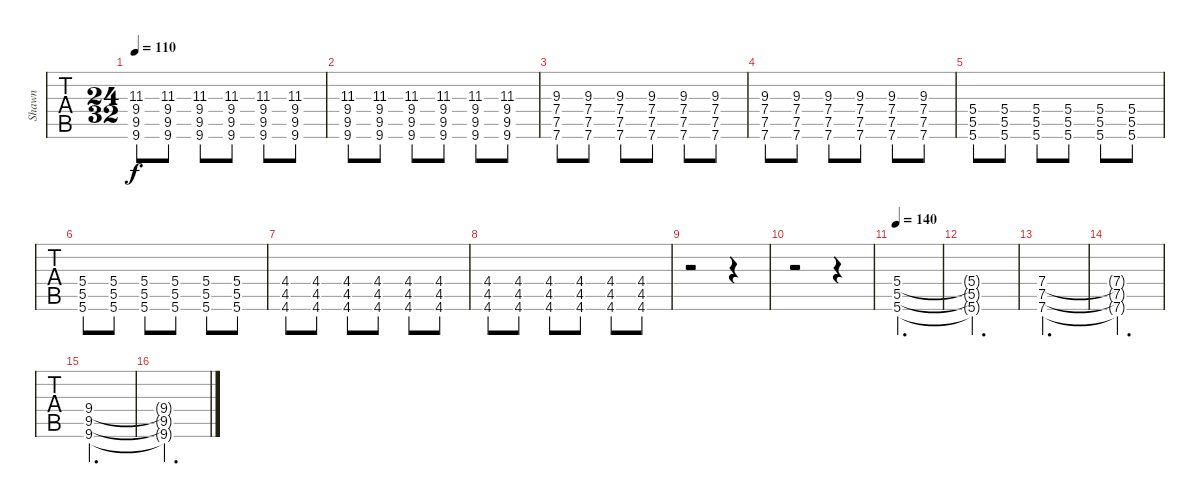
\track ("Shawn" "Shawn") {instrument electricguitarjazz}
\staff {tabs}
\tuning (E4 B3 G3 D3 A2 D2) {hide}
\ts (24 32)
\tempo 110
\clef g2
\ks c
(11.3 9.4 9.5 9.6).8{dy f} (11.3 9.4 9.5 9.6).8 (11.3 9.4 9.5 9.6).8 (11.3 9.4 9.5 9.6).8 (11.3 9.4 9.5 9.6).8 (11.3 9.4 9.5 9.6).8 |
(11.3 9.4 9.5 9.6).8 (11.3 9.4 9.5 9.6).8 (11.3 9.4 9.5 9.6).8 (11.3 9.4 9.5 9.6).8 (11.3 9.4 9.5 9.6).8 (11.3 9.4 9.5 9.6).8 |
(9.3 7.4 7.5 7.6).8 (9.3 7.4 7.5 7.6).8 (9.3 7.4 7.5 7.6).8 (9.3 7.4 7.5 7.6).8 (9.3 7.4 7.5 7.6).8 (9.3 7.4 7.5 7.6).8 |
(9.3 7.4 7.5 7.6).8 (9.3 7.4 7.5 7.6).8 (9.3 7.4 7.5 7.6).8 (9.3 7.4 7.5 7.6).8 (9.3 7.4 7.5 7.6).8 (9.3 7.4 7.5 7.6).8 |
(5.4 5.5 5.6).8 (5.4 5.5 5.6).8 (5.4 5.5 5.6).8 (5.4 5.5 5.6).8 (5.4 5.5 5.6).8 (5.4 5.5 5.6).8 |
(5.4 5.5 5.6).8 (5.4 5.5 5.6).8 (5.4 5.5 5.6).8 (5.4 5.5 5.6).8 (5.4 5.5 5.6).8 (5.4 5.5 5.6).8 |
(4.4 4.5 4.6).8 (4.4 4.5 4.6).8 (4.4 4.5 4.6).8 (4.4 4.5 4.6).8 (4.4 4.5 4.6).8 (4.4 4.5 4.6).8 |
(4.4 4.5 4.6).8 (4.4 4.5 4.6).8 (4.4 4.5 4.6).8 (4.4 4.5 4.6).8 (4.4 4.5 4.6).8 (4.4 4.5 4.6).8 |
r.2 r.4 |
r.2 r.4 |
\tempo 140
(5.4 5.5 5.6).2{d instrument electricguitarjazz} |
(5.4{t} 5.5{t} 5.6{t}).2{d} |
(7.4 7.5 7.6).2{d} |
(7.4{t} 7.5{t} 7.6{t}).2{d} |
(9.4 9.5 9.6).2{d} |
(9.4{t} 9.5{t} 9.6{t}).2{d}
